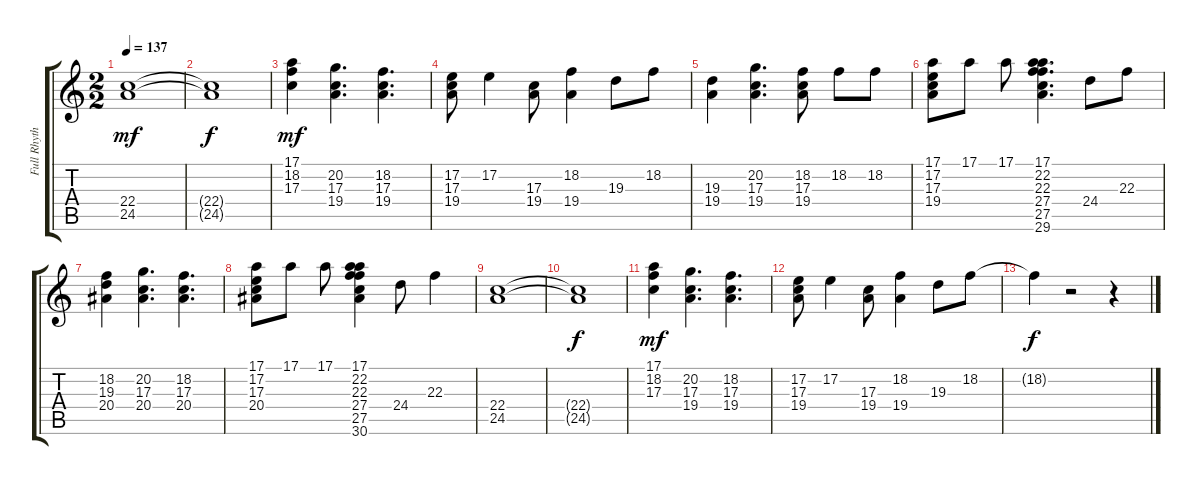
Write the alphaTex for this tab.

\track ("Full Rhythm" "Full Rhyth") {instrument stringensemble1}
\staff {score tabs}
\tuning (E4 B3 G3 D3 A2 E2) {hide}
\ts (2 2)
\tempo 137
\clef g2
\ks c
(22.4 24.5).1{dy mf} |
(22.4{t} 24.5{t}).1{dy f} |
(17.1 18.2 17.3).4{dy mf} (20.2 17.3 19.4).4{d volume 8} (18.2 17.3 19.4).4{d} |
(17.2 17.3 19.4).8 17.2.4 (17.3 19.4).8 (18.2 19.4).4{volume 8} 19.3.8 18.2.8 |
(19.3 19.4).4 (20.2 17.3 19.4).4{d} (18.2 17.3 19.4).8 18.2.8 18.2.8 |
(17.1 17.2 17.3 19.4).8 17.1.8 17.1.8 (17.1 22.2 22.3 27.4 27.5 29.6).4{d} 24.4.8 22.3.8 |
(18.2 19.3 20.4).4 (20.2 17.3 20.4).4{d volume 7} (18.2 17.3 20.4).4{d volume 7} |
(17.1 17.2 17.3 20.4).8{volume 6} 17.1.8{volume 5} 17.1.8{volume 5} (17.1 22.2 22.3 27.4 27.5 30.6).4{volume 5} 24.4.8{volume 5} 22.3.4{volume 5} |
(22.4 24.5).1{volume 4} |
(22.4{t} 24.5{t}).1{dy f} |
(17.1 18.2 17.3).4{dy mf volume 2} (20.2 17.3 19.4).4{d volume 2} (18.2 17.3 19.4).4{d volume 1} |
(17.2 17.3 19.4).8{volume 1} 17.2.4{volume 1} (17.3 19.4).8{volume 1} (18.2 19.4).4{volume 0} 19.3.8{volume 0} 18.2.8{volume 0} |
18.2{t}.4{dy f} r.2 r.4
